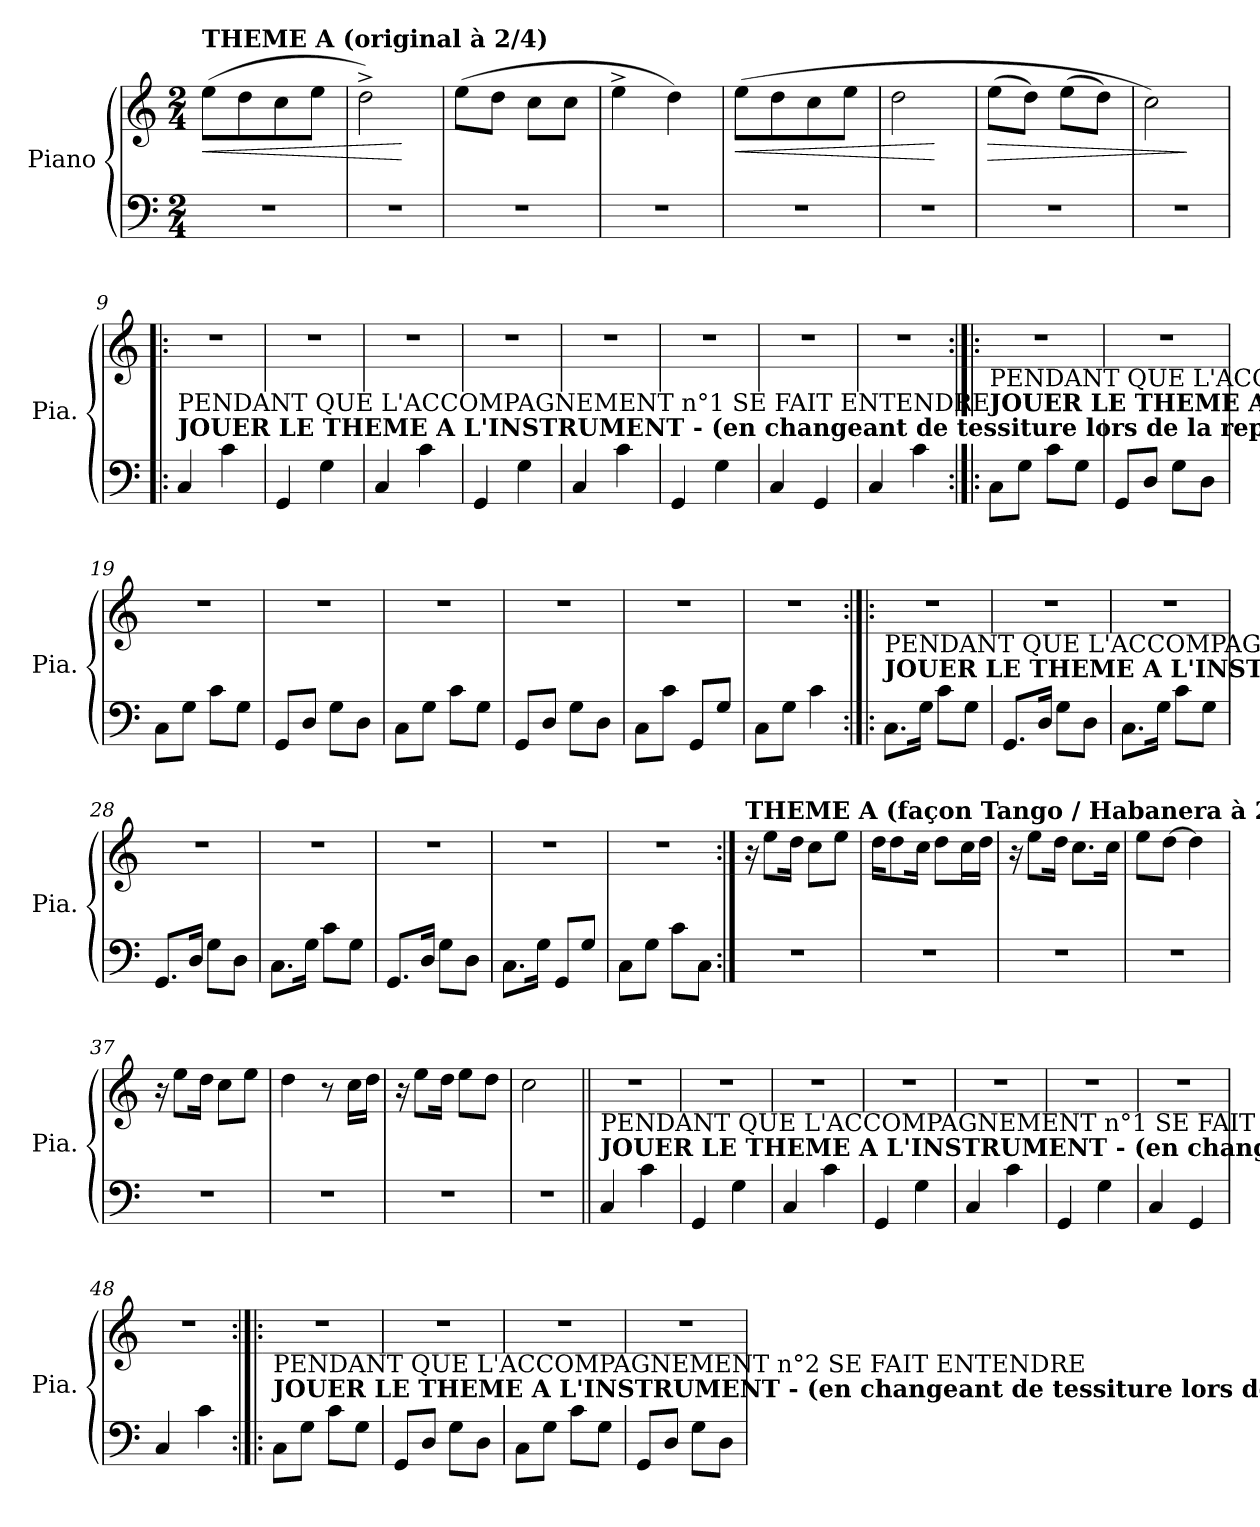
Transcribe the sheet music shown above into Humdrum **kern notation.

**kern	**kern	**dynam
*part1	*part1	*part1
*staff2	*staff1	*staff1/2
*I"Piano	*	*
*I'Pia.	*	*
*clefF4	*clefG2	*
*k[]	*k[]	*
*M2/4	*M2/4	*
*MM112	*MM112	*
=1	=1	=1
!	!LO:TX:a:B:t=THEME A (original à 2/4)	!
!	!	!LO:HP:b
2r	(8ee\L	<
.	8dd\	.
.	8cc\	.
.	8ee\J	.
=2	=2	=2
2r	2dd^\)	.
.	.	[
=3	=3	=3
2r	(8ee\L	.
.	8dd\J	.
.	8cc\L	.
.	8cc\J	.
=4	=4	=4
2r	4ee^\	.
.	4dd\)	.
=5	=5	=5
!	!	!LO:HP:b
2r	(8ee\L	<
.	8dd\	.
.	8cc\	.
.	8ee\J	.
=6	=6	=6
2r	2dd\	.
.	.	[
=7	=7	=7
!	!	!LO:HP:b
2r	(8ee\L	>
.	8dd\J)	.
.	(8ee\L	.
.	8dd\J)	.
=8	=8	=8
2r	2cc\)	.
.	.	]
!!LO:LB:g=z
=9!|:	=9!|:	=9!|:
!LO:TX:a:B:t=JOUER LE THEME A L'INSTRUMENT - (en changeant de tessiture lors de la reprise)	!	!
!LO:TX:a:t=PENDANT QUE L'ACCOMPAGNEMENT n°1 SE FAIT ENTENDRE	!	!
4C/	2r	.
4c\	.	.
=10	=10	=10
4GG/	2r	.
4G\	.	.
=11	=11	=11
4C/	2r	.
4c\	.	.
=12	=12	=12
4GG/	2r	.
4G\	.	.
=13	=13	=13
4C/	2r	.
4c\	.	.
=14	=14	=14
4GG/	2r	.
4G\	.	.
=15	=15	=15
4C/	2r	.
4GG/	.	.
=16	=16	=16
4C/	2r	.
4c\	.	.
!!LO:LB:g=z
=17:|!|:	=17:|!|:	=17:|!|:
!LO:TX:a:B:t=JOUER LE THEME A L'INSTRUMENT - (en changeant de tessiture lors de la reprise)	!	!
!LO:TX:a:t=PENDANT QUE L'ACCOMPAGNEMENT n°2 SE FAIT ENTENDRE	!	!
8C\L	2r	.
8G\J	.	.
8c\L	.	.
8G\J	.	.
=18	=18	=18
8GG/L	2r	.
8D/J	.	.
8G\L	.	.
8D\J	.	.
=19	=19	=19
8C\L	2r	.
8G\J	.	.
8c\L	.	.
8G\J	.	.
=20	=20	=20
8GG/L	2r	.
8D/J	.	.
8G\L	.	.
8D\J	.	.
=21	=21	=21
8C\L	2r	.
8G\J	.	.
8c\L	.	.
8G\J	.	.
=22	=22	=22
8GG/L	2r	.
8D/J	.	.
8G\L	.	.
8D\J	.	.
=23	=23	=23
8C\L	2r	.
8c\J	.	.
8GG/L	.	.
8G/J	.	.
=24	=24	=24
8C\L	2r	.
8G\J	.	.
4c\	.	.
!!LO:LB:g=z
=25:|!|:	=25:|!|:	=25:|!|:
!LO:TX:a:B:t=JOUER LE THEME A L'INSTRUMENT - (en changeant de tessiture lors de la reprise)	!	!
!LO:TX:a:t=PENDANT QUE L'ACCOMPAGNEMENT n°3 SE FAIT ENTENDRE	!	!
8.C\L	2r	.
16G\Jk	.	.
8c\L	.	.
8G\J	.	.
=26	=26	=26
8.GG/L	2r	.
16D/Jk	.	.
8G\L	.	.
8D\J	.	.
=27	=27	=27
8.C\L	2r	.
16G\Jk	.	.
8c\L	.	.
8G\J	.	.
=28	=28	=28
8.GG/L	2r	.
16D/Jk	.	.
8G\L	.	.
8D\J	.	.
=29	=29	=29
8.C\L	2r	.
16G\Jk	.	.
8c\L	.	.
8G\J	.	.
=30	=30	=30
8.GG/L	2r	.
16D/Jk	.	.
8G\L	.	.
8D\J	.	.
=31	=31	=31
8.C\L	2r	.
16G\Jk	.	.
8GG/L	.	.
8G/J	.	.
=32	=32	=32
8C\L	2r	.
8G\J	.	.
8c\L	.	.
8C\J	.	.
!!LO:LB:g=z
=33:|!	=33:|!	=33:|!
*	*MM80	*
!	!LO:TX:a:B:t=THEME A (façon Tango / Habanera à 2/4)	!
2r	16r	.
.	8ee\L	.
.	16dd\Jk	.
.	8cc\L	.
.	8ee\J	.
=34	=34	=34
2r	16dd\KL	.
.	8dd\	.
.	16cc\Jk	.
.	8dd\L	.
.	16cc\L	.
.	16dd\JJ	.
=35	=35	=35
2r	16r	.
.	8ee\L	.
.	16dd\Jk	.
.	8.cc\L	.
.	16cc\Jk	.
=36	=36	=36
2r	8ee\L	.
.	[8dd\J	.
.	4dd\]	.
=37	=37	=37
2r	16r	.
.	8ee\L	.
.	16dd\Jk	.
.	8cc\L	.
.	8ee\J	.
=38	=38	=38
2r	4dd\	.
.	8r	.
.	16cc\LL	.
.	16dd\JJ	.
=39	=39	=39
2r	16r	.
.	8ee\L	.
.	16dd\Jk	.
.	8ee\L	.
.	8dd\J	.
=40	=40	=40
2r	2cc\	.
!!LO:LB:g=z
=41||	=41||	=41||
!LO:TX:a:B:t=JOUER LE THEME A L'INSTRUMENT - (en changeant de tessiture lors de la reprise)	!	!
!LO:TX:a:t=PENDANT QUE L'ACCOMPAGNEMENT n°1 SE FAIT ENTENDRE	!	!
4C/	2r	.
4c\	.	.
=42	=42	=42
4GG/	2r	.
4G\	.	.
=43	=43	=43
4C/	2r	.
4c\	.	.
=44	=44	=44
4GG/	2r	.
4G\	.	.
=45	=45	=45
4C/	2r	.
4c\	.	.
=46	=46	=46
4GG/	2r	.
4G\	.	.
=47	=47	=47
4C/	2r	.
4GG/	.	.
=48	=48	=48
4C/	2r	.
4c\	.	.
!!LO:PB:g=z
=49:|!|:	=49:|!|:	=49:|!|:
!LO:TX:a:B:t=JOUER LE THEME A L'INSTRUMENT - (en changeant de tessiture lors de la reprise)	!	!
!LO:TX:a:t=PENDANT QUE L'ACCOMPAGNEMENT n°2 SE FAIT ENTENDRE	!	!
8C\L	2r	.
8G\J	.	.
8c\L	.	.
8G\J	.	.
=50	=50	=50
8GG/L	2r	.
8D/J	.	.
8G\L	.	.
8D\J	.	.
=51	=51	=51
8C\L	2r	.
8G\J	.	.
8c\L	.	.
8G\J	.	.
=52	=52	=52
8GG/L	2r	.
8D/J	.	.
8G\L	.	.
8D\J	.	.
=	=	=
*-	*-	*-
